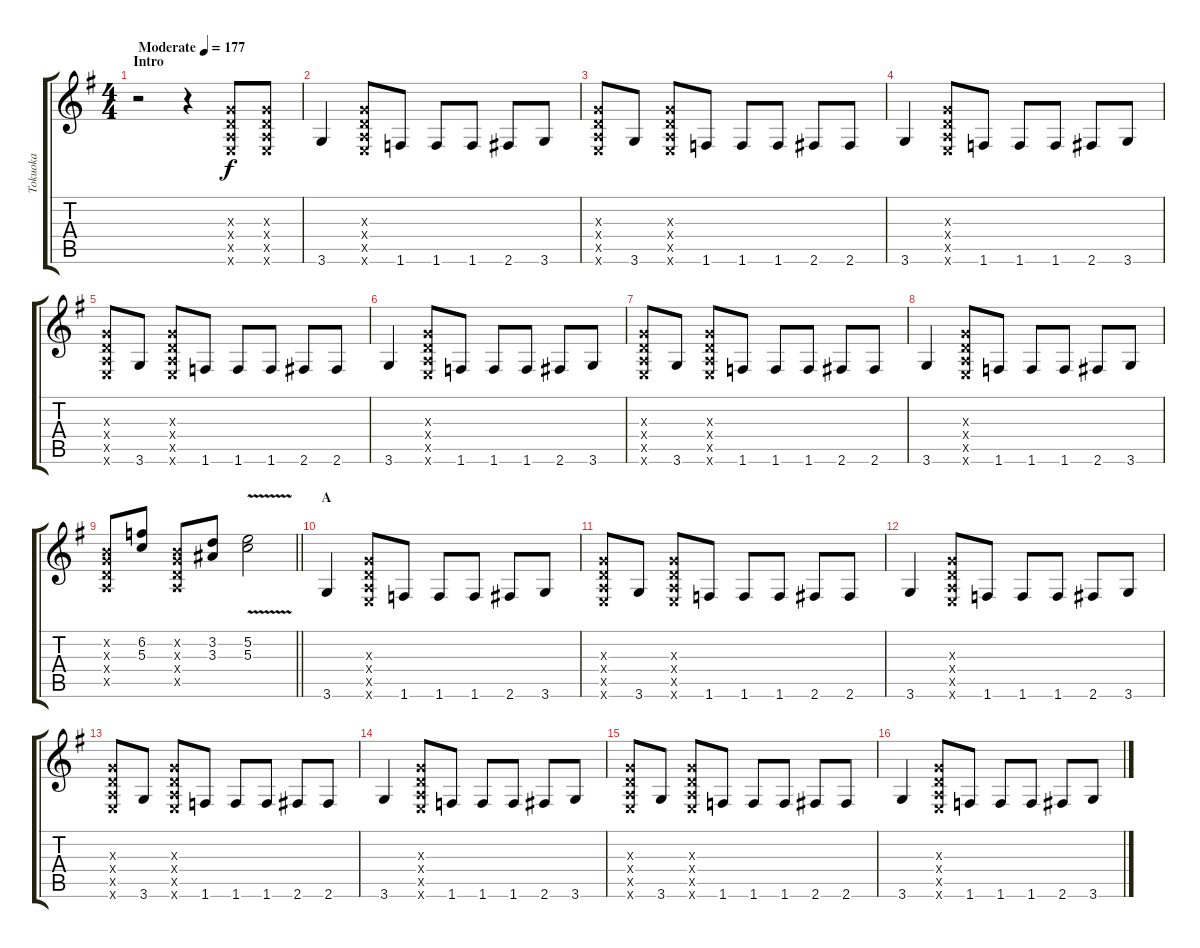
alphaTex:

\track ("Tokuoka" "Tokuoka") {instrument acousticguitarsteel}
\staff {score tabs}
\tuning (E4 B3 G3 D3 A2 E2) {hide}
\ts (4 4)
\section ("" "Intro")
\tempo (177 "Moderate")
\clef g2
\ks g
r.2{dy f instrument acousticguitarsteel} r.4 (0.3{x} 0.4{x} 0.5{x} 0.6{x}).8 (0.3{x} 0.4{x} 0.5{x} 0.6{x}).8 |
3.6.4 (0.3{x} 0.4{x} 0.5{x} 0.6{x}).8 1.6.8 1.6.8 1.6.8 2.6.8 3.6.8 |
(0.3{x} 0.4{x} 0.5{x} 0.6{x}).8 3.6.8 (0.3{x} 0.4{x} 0.5{x} 0.6{x}).8 1.6.8 1.6.8 1.6.8 2.6.8 2.6.8 |
3.6.4 (0.3{x} 0.4{x} 0.5{x} 0.6{x}).8 1.6.8 1.6.8 1.6.8 2.6.8 3.6.8 |
(0.3{x} 0.4{x} 0.5{x} 0.6{x}).8 3.6.8 (0.3{x} 0.4{x} 0.5{x} 0.6{x}).8 1.6.8 1.6.8 1.6.8 2.6.8 2.6.8 |
3.6.4 (0.3{x} 0.4{x} 0.5{x} 0.6{x}).8 1.6.8 1.6.8 1.6.8 2.6.8 3.6.8 |
(0.3{x} 0.4{x} 0.5{x} 0.6{x}).8 3.6.8 (0.3{x} 0.4{x} 0.5{x} 0.6{x}).8 1.6.8 1.6.8 1.6.8 2.6.8 2.6.8 |
3.6.4 (0.3{x} 0.4{x} 0.5{x} 0.6{x}).8 1.6.8 1.6.8 1.6.8 2.6.8 3.6.8 |
\barLineRight lightlight
(0.2{x} 0.3{x} 0.4{x} 0.5{x}).8 (6.2 5.3).8 (0.2{x} 0.3{x} 0.4{x} 0.5{x}).8 (3.2 3.3).8 (5.2{v} 5.3{v}).2 |
\section ("" "A")
3.6.4 (0.3{x} 0.4{x} 0.5{x} 0.6{x}).8 1.6.8 1.6.8 1.6.8 2.6.8 3.6.8 |
(0.3{x} 0.4{x} 0.5{x} 0.6{x}).8 3.6.8 (0.3{x} 0.4{x} 0.5{x} 0.6{x}).8 1.6.8 1.6.8 1.6.8 2.6.8 2.6.8 |
3.6.4 (0.3{x} 0.4{x} 0.5{x} 0.6{x}).8 1.6.8 1.6.8 1.6.8 2.6.8 3.6.8 |
(0.3{x} 0.4{x} 0.5{x} 0.6{x}).8 3.6.8 (0.3{x} 0.4{x} 0.5{x} 0.6{x}).8 1.6.8 1.6.8 1.6.8 2.6.8 2.6.8 |
3.6.4 (0.3{x} 0.4{x} 0.5{x} 0.6{x}).8 1.6.8 1.6.8 1.6.8 2.6.8 3.6.8 |
(0.3{x} 0.4{x} 0.5{x} 0.6{x}).8 3.6.8 (0.3{x} 0.4{x} 0.5{x} 0.6{x}).8 1.6.8 1.6.8 1.6.8 2.6.8 2.6.8 |
3.6.4 (0.3{x} 0.4{x} 0.5{x} 0.6{x}).8 1.6.8 1.6.8 1.6.8 2.6.8 3.6.8
